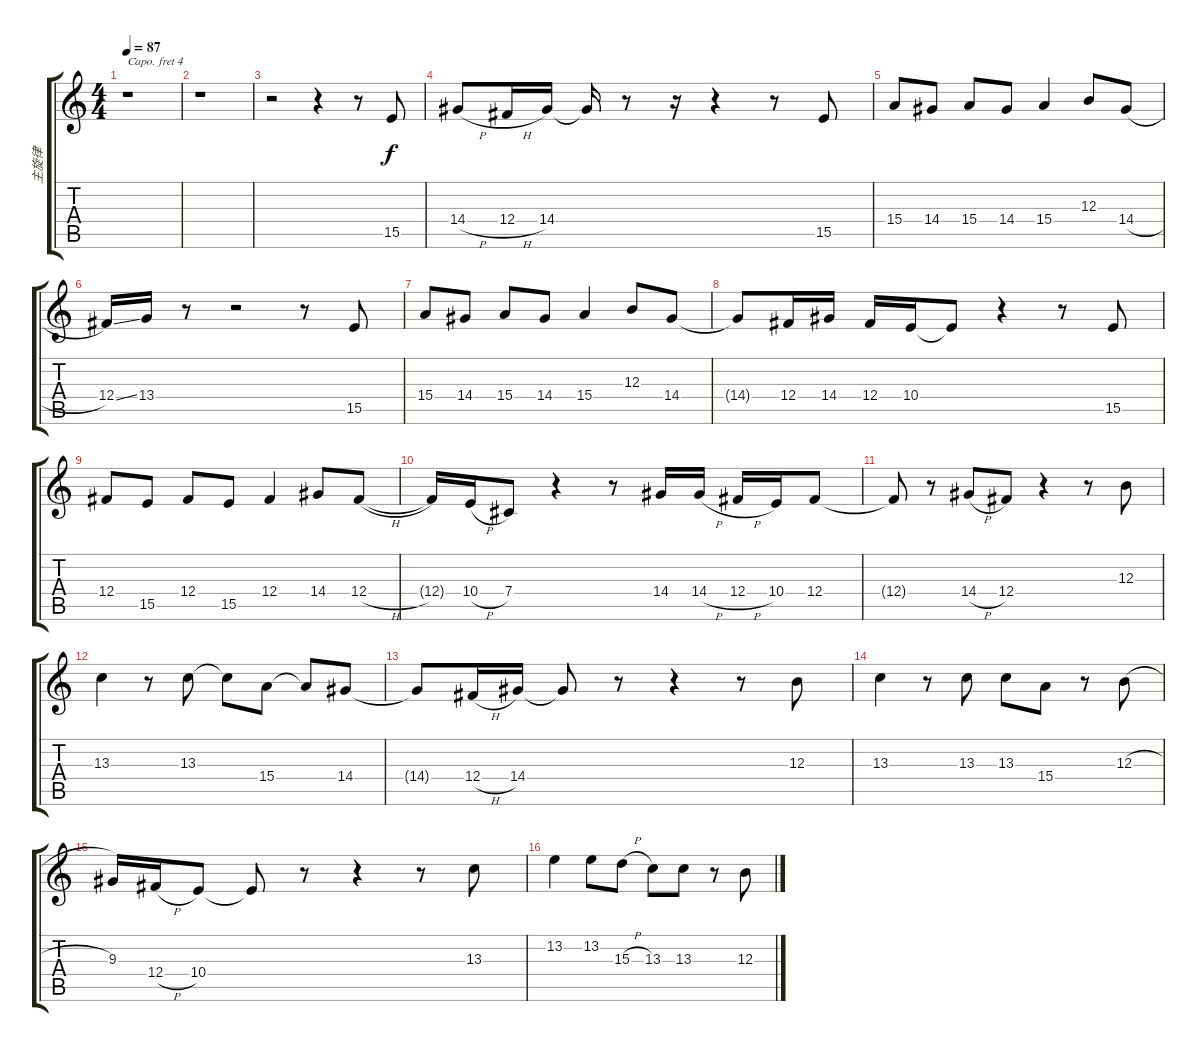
\track ("主旋律" "主旋律") {instrument flute}
\staff {score tabs}
\capo 4
\tuning (E4 B3 G3 D3 A2 E2) {hide}
\ts (4 4)
\tempo 87
\clef g2
\ks c
r.1{dy f} |
r.1 |
r.2 r.4 r.8 15.5.8 |
14.4{h}.8 12.4{h}.16 14.4.16 14.4{t}.16 r.8 r.16 r.4 r.8 15.5.8 |
15.4.8 14.4.8 15.4.8 14.4.8 15.4.4 12.3.8 14.4{h}.8 |
12.4{ss}.16 13.4.16 r.8 r.2 r.8 15.5.8 |
15.4.8 14.4.8 15.4.8 14.4.8 15.4.4 12.3.8 14.4.8 |
14.4{t}.8 12.4.16 14.4.16 12.4.16 10.4.16 10.4{t}.8 r.4 r.8 15.5.8 |
12.4.8 15.5.8 12.4.8 15.5.8 12.4.4 14.4.8 12.4{h}.8 |
12.4{t}.16 10.4{h}.16 7.4.8 r.4 r.8 14.4.16 14.4{h}.16 12.4{h}.16 10.4.16 12.4.8 |
12.4{t}.8 r.8 14.4{h}.8 12.4.8 r.4 r.8 12.3.8 |
13.3.4 r.8 13.3.8 13.3{t}.8 15.4.8 15.4{t}.8 14.4.8 |
14.4{t}.8 12.4{h}.16 14.4.16 14.4{t}.8 r.8 r.4 r.8 12.3.8 |
13.3.4 r.8 13.3.8 13.3.8 15.4.8 r.8 12.3{h}.8 |
9.3.16 12.4{h}.16 10.4.8 10.4{t}.8 r.8 r.4 r.8 13.3.8 |
13.2.4 13.2.8 15.3{h}.8 13.3.8 13.3.8 r.8 12.3.8
